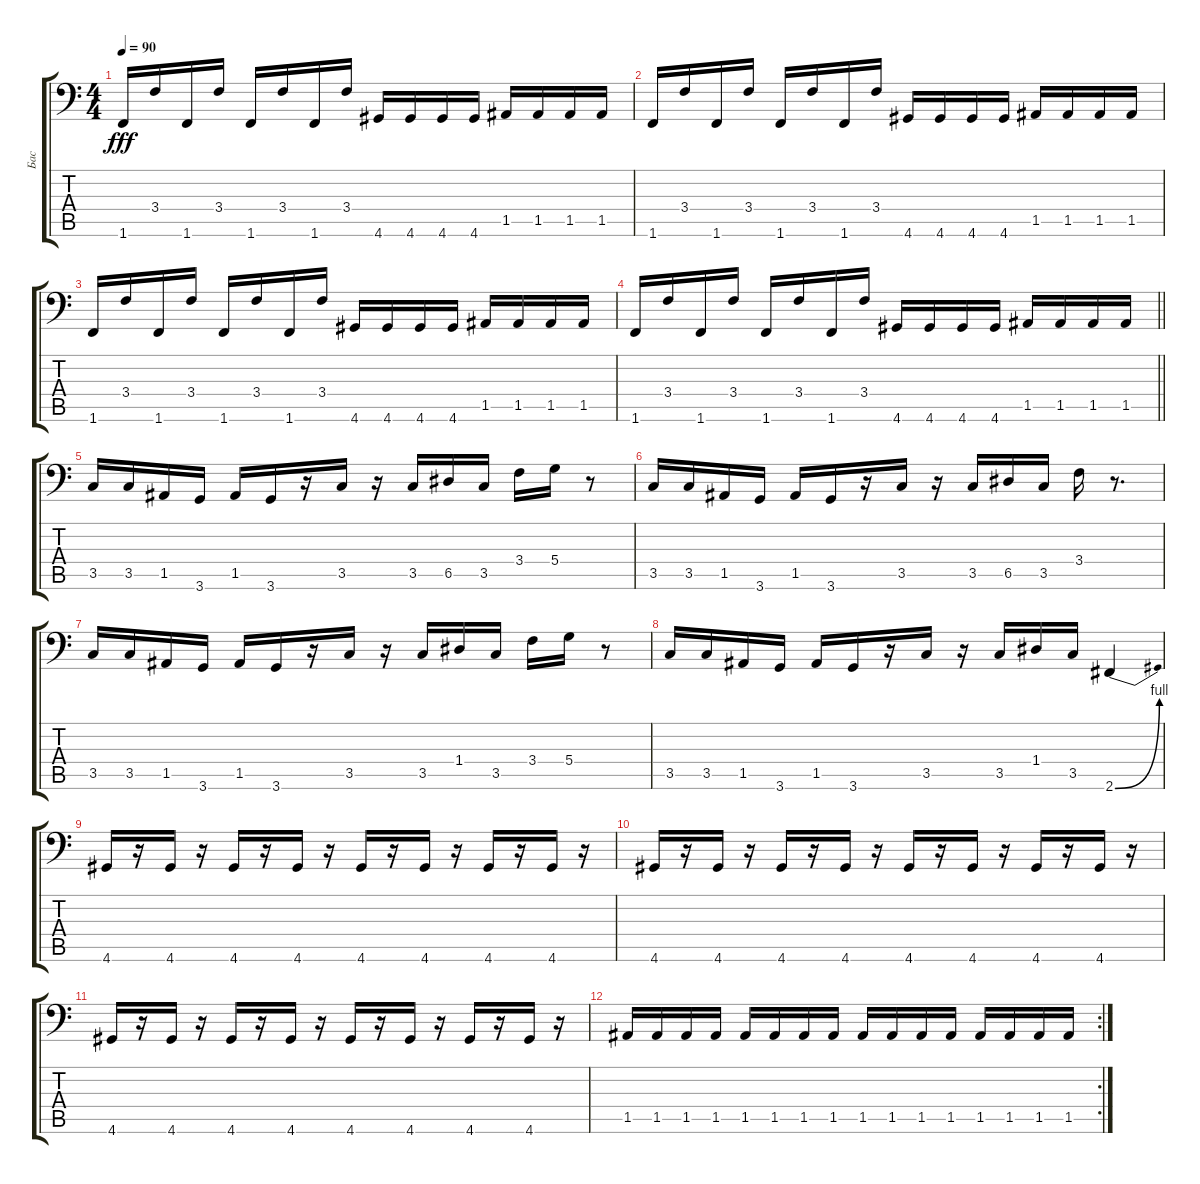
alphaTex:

\track ("Бас" "Бас") {instrument electricbassfinger}
\staff {score tabs}
\tuning (E3 B2 G2 D2 A1 E1) {hide}
\ts (4 4)
\tempo 90
\clef f4
\ks c
1.6.16{dy fff} 3.4.16 1.6.16 3.4.16 1.6.16 3.4.16 1.6.16 3.4.16 4.6.16 4.6.16 4.6.16 4.6.16 1.5.16 1.5.16 1.5.16 1.5.16 |
1.6.16 3.4.16 1.6.16 3.4.16 1.6.16 3.4.16 1.6.16 3.4.16 4.6.16 4.6.16 4.6.16 4.6.16 1.5.16 1.5.16 1.5.16 1.5.16 |
1.6.16 3.4.16 1.6.16 3.4.16 1.6.16 3.4.16 1.6.16 3.4.16 4.6.16 4.6.16 4.6.16 4.6.16 1.5.16 1.5.16 1.5.16 1.5.16 |
\barLineRight lightlight
1.6.16 3.4.16 1.6.16 3.4.16 1.6.16 3.4.16 1.6.16 3.4.16 4.6.16 4.6.16 4.6.16 4.6.16 1.5.16 1.5.16 1.5.16 1.5.16 |
3.5.16 3.5.16 1.5.16 3.6.16 1.5.16 3.6.16 r.16 3.5.16 r.16 3.5.16 6.5.16 3.5.16 3.4.16 5.4.16 r.8 |
3.5.16 3.5.16 1.5.16 3.6.16 1.5.16 3.6.16 r.16 3.5.16 r.16 3.5.16 6.5.16 3.5.16 3.4.16 r.8{d} |
3.5.16 3.5.16 1.5.16 3.6.16 1.5.16 3.6.16 r.16 3.5.16 r.16 3.5.16 1.4.16 3.5.16 3.4.16 5.4.16 r.8 |
3.5.16 3.5.16 1.5.16 3.6.16 1.5.16 3.6.16 r.16 3.5.16 r.16 3.5.16 1.4.16 3.5.16 2.6{be (bend 0 0 60 4)}.4 |
4.6.16 r.16 4.6.16 r.16 4.6.16 r.16 4.6.16 r.16 4.6.16 r.16 4.6.16 r.16 4.6.16 r.16 4.6.16 r.16 |
4.6.16 r.16 4.6.16 r.16 4.6.16 r.16 4.6.16 r.16 4.6.16 r.16 4.6.16 r.16 4.6.16 r.16 4.6.16 r.16 |
4.6.16 r.16 4.6.16 r.16 4.6.16 r.16 4.6.16 r.16 4.6.16 r.16 4.6.16 r.16 4.6.16 r.16 4.6.16 r.16 |
\rc 2
1.5.16 1.5.16 1.5.16 1.5.16 1.5.16 1.5.16 1.5.16 1.5.16 1.5.16 1.5.16 1.5.16 1.5.16 1.5.16 1.5.16 1.5.16 1.5.16
